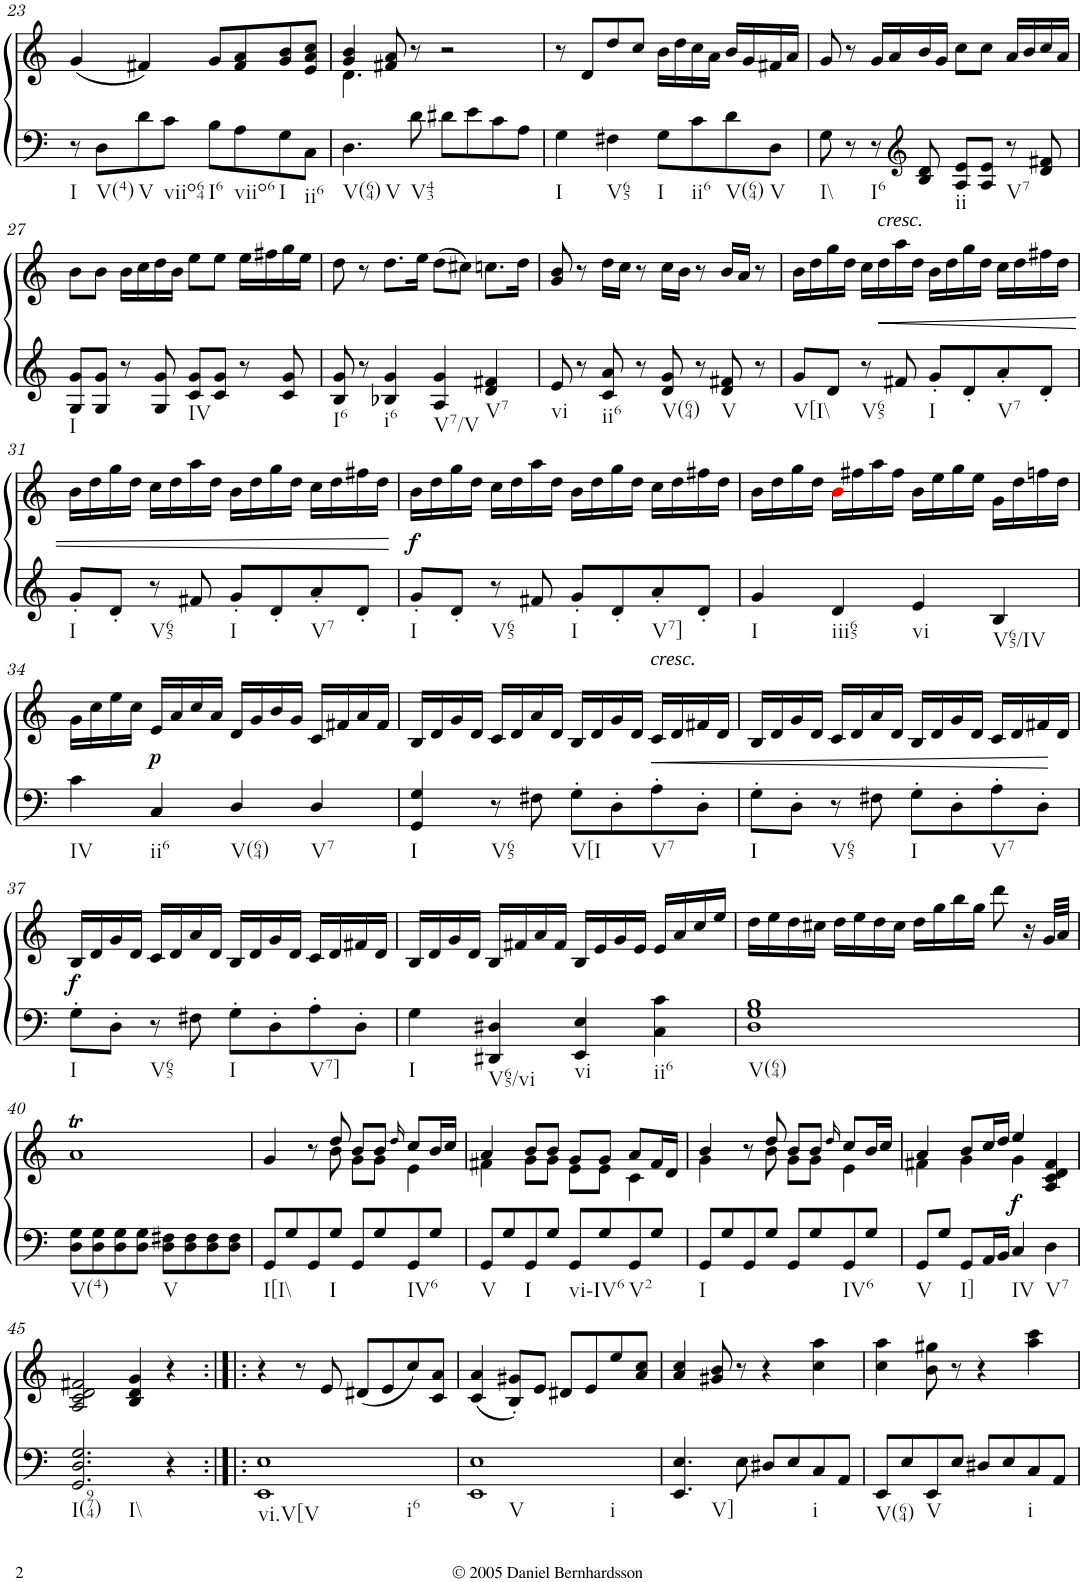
**kern	**kern	**dynam
*part1	*part1	*part1
*staff2	*staff1	*staff1/2
*I"Piano	*	*
*I'Pno.	*	*
!!LO:PB:g=z
*clefG2	*clefG2	*
*k[]	*k[]	*
*M4/4	*M4/4	*
*met(c)	*met(c)	*
=23	=23	=23
!LO:TX:b:t=I	!	!
8r	(4g/	.
!LO:TX:b:t=V(4)	!	!
8D\L	.	.
!LO:TX:b:t=V	!	!
8d\	4f#X/)	.
!LO:TX:b:t=viio64	!	!
8c\J	.	.
!LO:TX:b:t=I6	!	!
8B\L	8g/L	.
!LO:TX:b:t=viio6	!	!
8A\	8f#/ 8a/	.
!LO:TX:b:t=I	!	!
8G\	8g/ 8b/	.
!LO:TX:b:t=ii6	!	!
8C\J	8e/ 8a/ 8cc/J	.
=24	=24	=24
*	*^	*
!LO:TX:b:t=V(64)	!	!	!
!LO:TX:b:t=V	!	!	!
4.D\	4g/ 4b/	4.d\	.
.	8f#X/ 8a/	.	.
!LO:TX:b:t=V43	!	!	!
8d\	8r	8ryy	.
8d#X\L	2r	2ryy	.
8e\	.	.	.
8c\	.	.	.
8A\J	.	.	.
*	*v	*v	*
=25	=25	=25
!LO:TX:b:t=I	!	!
4G\	8r	.
.	8d/L	.
!LO:TX:b:t=V65	!	!
4F#X\	8dd/	.
.	8cc/J	.
!LO:TX:b:t=I	!	!
8G\L	16b\LL	.
.	16dd\	.
!LO:TX:b:t=ii6	!	!
8c\	16cc\	.
.	16a\JJ	.
!LO:TX:b:t=V(64)	!	!
8d\	16b/LL	.
.	16g/	.
!LO:TX:b:t=V	!	!
8D\J	16f#X/	.
.	16a/JJ	.
=26	=26	=26
!LO:TX:b:t=I\\	!	!
8G\	8g/	.
8r	8r	.
!LO:TX:b:t=I6	!	!
8r	16g/LL	.
.	16a/	.
*clefG2	*	*
8B/ 8d/	16b/	.
.	16g/JJ	.
!LO:TX:b:t=ii	!	!
8A/ 8e/L	8cc\L	.
8A/ 8e/J	8cc\J	.
!LO:TX:b:t=V7	!	!
8r	16a/LL	.
.	16b/	.
8d/ 8f#X/	16cc/	.
.	16a/JJ	.
!!LO:LB:g=z
=27	=27	=27
!LO:TX:b:t=I	!	!
8G/ 8g/L	8b\L	.
8G/ 8g/J	8b\J	.
8r	16b\LL	.
.	16cc\	.
8G/ 8g/	16dd\	.
.	16b\JJ	.
!LO:TX:b:t=IV	!	!
8c/ 8g/L	8ee\L	.
8c/ 8g/J	8ee\J	.
8r	16ee\LL	.
.	16ff#X\	.
8c/ 8g/	16gg\	.
.	16ee\JJ	.
=28	=28	=28
!LO:TX:b:t=I6	!	!
8B/ 8g/	8dd\	.
8r	8r	.
!LO:TX:b:t=i6	!	!
4B-X/ 4g/	8.dd\L	.
.	16ee\Jk	.
!LO:TX:b:t=V7/V	!	!
4A/ 4g/	(8dd\L	.
.	8cc#X\J)	.
!LO:TX:b:t=V7	!	!
4d/ 4f#X/	8.ccn\L	.
.	16dd\Jk	.
=29	=29	=29
!LO:TX:b:t=vi	!	!
8e/	8g/ 8b/	.
8r	8r	.
!LO:TX:b:t=ii6	!	!
8c/ 8a/	16dd\LL	.
.	16cc\JJ	.
8r	8r	.
!LO:TX:b:t=V(64)	!	!
8d/ 8g/	16cc\LL	.
.	16b\JJ	.
8r	8r	.
!LO:TX:b:t=V	!	!
8d/ 8f#X/	16b/LL	.
.	16a/JJ	.
8r	8r	.
=30	=30	=30
!LO:TX:b:t=V[I\\	!	!
8g/L	16b\LL	.
.	16dd\	.
8d/J	16gg\	.
.	16dd\JJ	.
!LO:TX:b:t=V65	!	!
8r	16cc\LL	.
!	!LO:TX:a:i:t=cresc.	!
!	!	!LO:HP:b
.	16dd\	<
8f#X/	16aa\	.
.	16dd\JJ	.
!LO:TX:b:t=I	!	!
8g'/L	16b\LL	.
.	16dd\	.
8d'/	16gg\	.
.	16dd\JJ	.
!LO:TX:b:t=V7	!	!
8a'/	16cc\LL	.
.	16dd\	.
8d'/J	16ff#X\	.
.	16dd\JJ	.
!!LO:LB:g=z
=31	=31	=31
!LO:TX:b:t=I	!	!
8g'/L	16b\LL	.
.	16dd\	.
8d'/J	16gg\	.
.	16dd\JJ	.
!LO:TX:b:t=V65	!	!
8r	16cc\LL	.
.	16dd\	.
8f#X/	16aa\	.
.	16dd\JJ	.
!LO:TX:b:t=I	!	!
8g'/L	16b\LL	.
.	16dd\	.
8d'/	16gg\	.
.	16dd\JJ	.
!LO:TX:b:t=V7	!	!
8a'/	16cc\LL	.
.	16dd\	.
8d'/J	16ff#X\	.
.	16dd\JJ	.
.	.	[
=32	=32	=32
!LO:TX:b:t=I	!	!
!	!	!LO:DY:b
8g'/L	16b\LL	f
.	16dd\	.
8d'/J	16gg\	.
.	16dd\JJ	.
!LO:TX:b:t=V65	!	!
8r	16cc\LL	.
.	16dd\	.
8f#X/	16aa\	.
.	16dd\JJ	.
!LO:TX:b:t=I	!	!
8g'/L	16b\LL	.
.	16dd\	.
8d'/	16gg\	.
.	16dd\JJ	.
!LO:TX:b:t=V7]	!	!
8a'/	16cc\LL	.
.	16dd\	.
8d'/J	16ff#X\	.
.	16dd\JJ	.
=33	=33	=33
!LO:TX:b:t=I	!	!
4g/	16b\LL	.
.	16dd\	.
.	16gg\	.
.	16dd\JJ	.
!LO:TX:b:t=iii65	!	!
4d/	16bi\LL	.
.	16ff#X\	.
.	16aa\	.
.	16ff#\JJ	.
!LO:TX:b:t=vi	!	!
4e/	16b\LL	.
.	16ee\	.
.	16gg\	.
.	16ee\JJ	.
!LO:TX:b:t=V65/IV	!	!
4B/	16g\LL	.
.	16dd\	.
.	16ffn\	.
.	16dd\JJ	.
!!LO:LB:g=z
=34	=34	=34
!LO:TX:b:t=IV	!	!
4c\	16g\LL	.
.	16cc\	.
.	16ee\	.
.	16cc\JJ	.
!LO:TX:b:t=ii6	!	!
!	!	!LO:DY:b
4C/	16e/LL	p
.	16a/	.
.	16cc/	.
.	16a/JJ	.
!LO:TX:b:t=V(64)	!	!
4D/	16d/LL	.
.	16g/	.
.	16b/	.
.	16g/JJ	.
!LO:TX:b:t=V7	!	!
4D/	16c/LL	.
.	16f#X/	.
.	16a/	.
.	16f#/JJ	.
=35	=35	=35
!LO:TX:b:t=I	!	!
4GG/ 4G/	16B/LL	.
.	16d/	.
.	16g/	.
.	16d/JJ	.
!LO:TX:b:t=V65	!	!
8r	16c/LL	.
.	16d/	.
8F#X\	16a/	.
.	16d/JJ	.
!LO:TX:b:t=V[I	!	!
8G'\L	16B/LL	.
.	16d/	.
8D'\	16g/	.
.	16d/JJ	.
!	!LO:TX:a:i:t=cresc.	!
!LO:TX:b:t=V7	!	!
!	!	!LO:HP:b
8A'\	16c/LL	<
.	16d/	.
8D'\J	16f#X/	.
.	16d/JJ	.
=36	=36	=36
!LO:TX:b:t=I	!	!
8G'\L	16B/LL	.
.	16d/	.
8D'\J	16g/	.
.	16d/JJ	.
!LO:TX:b:t=V65	!	!
8r	16c/LL	.
.	16d/	.
8F#X\	16a/	.
.	16d/JJ	.
!LO:TX:b:t=I	!	!
8G'\L	16B/LL	.
.	16d/	.
8D'\	16g/	.
.	16d/JJ	.
!LO:TX:b:t=V7	!	!
8A'\	16c/LL	.
.	16d/	.
8D'\J	16f#X/	.
.	16d/JJ	[
!!LO:LB:g=z
=37	=37	=37
!LO:TX:b:t=I	!	!
!	!	!LO:DY:b
8G'\L	16B/LL	f
.	16d/	.
8D'\J	16g/	.
.	16d/JJ	.
!LO:TX:b:t=V65	!	!
8r	16c/LL	.
.	16d/	.
8F#X\	16a/	.
.	16d/JJ	.
!LO:TX:b:t=I	!	!
8G'\L	16B/LL	.
.	16d/	.
8D'\	16g/	.
.	16d/JJ	.
!LO:TX:b:t=V7]	!	!
8A'\	16c/LL	.
.	16d/	.
8D'\J	16f#X/	.
.	16d/JJ	.
=38	=38	=38
!LO:TX:b:t=I	!	!
4G\	16B/LL	.
.	16d/	.
.	16g/	.
.	16d/JJ	.
!LO:TX:b:t=V65/vi	!	!
4DD#X/ 4D#X/	16B/LL	.
.	16f#X/	.
.	16a/	.
.	16f#/JJ	.
!LO:TX:b:t=vi	!	!
4EE/ 4E/	16B/LL	.
.	16e/	.
.	16g/	.
.	16e/JJ	.
!LO:TX:b:t=ii6	!	!
4C\ 4c\	16e/LL	.
.	16a/	.
.	16cc/	.
.	16ee/JJ	.
=39	=39	=39
!LO:TX:b:t=V(64)	!	!
1D 1G 1B	16dd\LL	.
.	16ee\	.
.	16dd\	.
.	16cc#X\JJ	.
.	16dd\LL	.
.	16ee\	.
.	16dd\	.
.	16cc#\JJ	.
.	16dd\LL	.
.	16gg\	.
.	16bb\	.
.	16gg\JJ	.
.	8ddd\	.
.	16r	.
.	32g/LLL	.
.	32a/JJJ	.
!!LO:LB:g=z
=40	=40	=40
!LO:TX:b:t=V(4)	!	!
8D\ 8G\L	1aT	.
8D\ 8G\	.	.
8D\ 8G\	.	.
8D\ 8G\J	.	.
!LO:TX:b:t=V	!	!
8D\ 8F#X\L	.	.
8D\ 8F#\	.	.
8D\ 8F#\	.	.
8D\ 8F#\J	.	.
=41	=41	=41
*	*^	*
!LO:TX:b:t=I[I\\	!	!	!
8GG/L	4g/	4ryy	.
8G/	.	.	.
8GG/	8r	8ryy	.
!LO:TX:b:t=I	!	!	!
8G/J	8dd/	8b\	.
8GG/L	8b/L	8g\L	.
8G/	8b/J	8g\J	.
.	16qdd/	.	.
!LO:TX:b:t=IV6	!	!	!
8GG/	8cc/L	4e\	.
8G/J	16b/L	.	.
.	16cc/JJ	.	.
=42	=42	=42	=42
!LO:TX:b:t=V	!	!	!
8GG/L	4a/	4f#X\	.
8G/	.	.	.
!LO:TX:b:t=I	!	!	!
8GG/	8b/L	8g\L	.
8G/J	8b/J	8g\J	.
!LO:TX:b:t=vi-IV6	!	!	!
8GG/L	8g/L	8e\L	.
8G/	8g/J	8e\J	.
!LO:TX:b:t=V2	!	!	!
8GG/	8a/L	4c\	.
8G/J	16f#/L	.	.
.	16d/JJ	.	.
=43	=43	=43	=43
!LO:TX:b:t=I	!	!	!
8GG/L	4b/	4g\	.
8G/	.	.	.
8GG/	8r	8ryy	.
8G/J	8dd/	8b\	.
8GG/L	8b/L	8g\L	.
8G/	8b/J	8g\J	.
.	16qdd/	.	.
!LO:TX:b:t=IV6	!	!	!
8GG/	8cc/L	4e\	.
8G/J	16b/L	.	.
.	16cc/JJ	.	.
=44	=44	=44	=44
!LO:TX:b:t=V	!	!	!
8GG/L	4a/	4f#X\	.
8G/J	.	.	.
!LO:TX:b:t=I]	!	!	!
8GG/L	8b/L	4g\	.
16AA/L	16cc/L	.	.
16BB/JJ	16dd/JJ	.	.
!LO:TX:b:t=IV	!	!	!
!	!	!	!LO:DY:b
4C/	4ee/	4g\	f
!LO:TX:b:t=V7	!	!	!
4D\	4A/ 4c/ 4d/ 4f#/	4ryy	.
!!LO:LB:g=z
=45	=45	=45	=45
!LO:TX:b:t=I(974)	!	!	!
!LO:TX:b:t=I\\	!	!	!
*	*v	*v	*
2.GG/ 2.D/ 2.G/	2A/ 2c/ 2d/ 2f#X/	.
.	4B/ 4d/ 4g/	.
4r	4r	.
=46:|!|:	=46:|!|:	=46:|!|:
!LO:TX:b:t=vi.V[V	!	!
!LO:TX:b:t=i6	!	!
1EE 1E	4r	.
.	8r	.
.	8e/	.
.	(8d#X/L	.
.	8e/	.
.	8cc/)	.
.	8c/ 8a/J	.
=47	=47	=47
!LO:TX:b:t=V	!	!
!LO:TX:b:t=i	!	!
1EE 1E	(4c/ 4a/	.
.	8B/' 8g#X/'L)	.
.	8e/J	.
.	8d#X/L	.
.	8e/	.
.	8ee/	.
.	8a/ 8cc/J	.
=48	=48	=48
!LO:TX:b:t=V]	!	!
4.EE/ 4.E/	4a/ 4cc/	.
.	8g#X/ 8b/	.
8E\	8r	.
8D#X/L	4r	.
8E/	.	.
!LO:TX:b:t=i	!	!
8C/	4cc\ 4aa\	.
8AA/J	.	.
=49	=49	=49
!LO:TX:b:t=V(64)	!	!
8EE/L	4cc\ 4aa\	.
8E/	.	.
!LO:TX:b:t=V	!	!
8EE/	8b\ 8gg#X\	.
8E/J	8r	.
8D#X/L	4r	.
8E/	.	.
!LO:TX:b:t=i	!	!
8C/	4aa\ 4ccc\	.
8AA/J	.	.
=	=	=
*-	*-	*-
